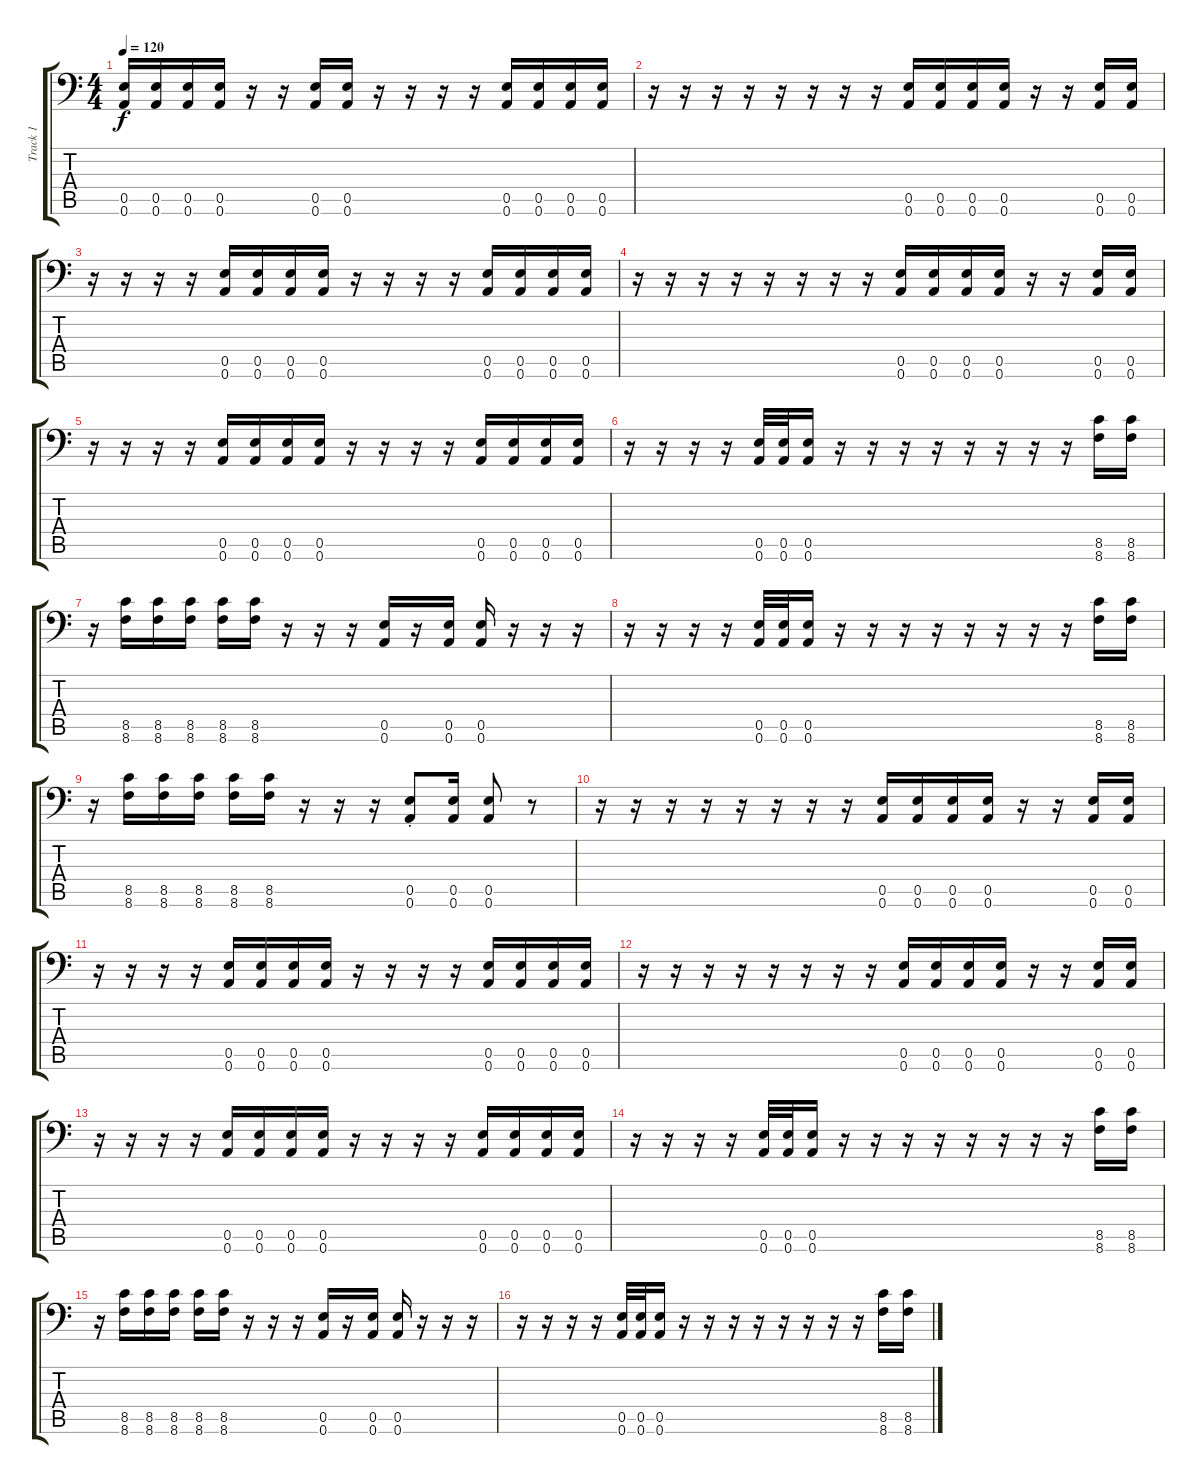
\track ("Track 1" "Track 1") {instrument distortionguitar}
\staff {score tabs}
\tuning (B3 Gb3 D3 A2 E2 A1) {hide}
\ts (4 4)
\tempo 120
\clef f4
\ks c
(0.5 0.6).16{dy f} (0.5 0.6).16 (0.5 0.6).16 (0.5 0.6).16 r.16 r.16 (0.5 0.6).16 (0.5 0.6).16 r.16 r.16 r.16 r.16 (0.5 0.6).16 (0.5 0.6).16 (0.5 0.6).16 (0.5 0.6).16 |
r.16 r.16 r.16 r.16 r.16 r.16 r.16 r.16 (0.5 0.6).16 (0.5 0.6).16 (0.5 0.6).16 (0.5 0.6).16 r.16 r.16 (0.5 0.6).16 (0.5 0.6).16 |
r.16 r.16 r.16 r.16 (0.5 0.6).16 (0.5 0.6).16 (0.5 0.6).16 (0.5 0.6).16 r.16 r.16 r.16 r.16 (0.5 0.6).16 (0.5 0.6).16 (0.5 0.6).16 (0.5 0.6).16 |
r.16 r.16 r.16 r.16 r.16 r.16 r.16 r.16 (0.5 0.6).16 (0.5 0.6).16 (0.5 0.6).16 (0.5 0.6).16 r.16 r.16 (0.5 0.6).16 (0.5 0.6).16 |
r.16 r.16 r.16 r.16 (0.5 0.6).16 (0.5 0.6).16 (0.5 0.6).16 (0.5 0.6).16 r.16 r.16 r.16 r.16 (0.5 0.6).16 (0.5 0.6).16 (0.5 0.6).16 (0.5 0.6).16 |
r.16 r.16 r.16 r.16 (0.5 0.6).32 (0.5 0.6).32 (0.5 0.6).16 r.16 r.16 r.16 r.16 r.16 r.16 r.16 r.16 (8.5 8.6).16 (8.5 8.6).16 |
r.16 (8.5 8.6).16 (8.5 8.6).16 (8.5 8.6).16 (8.5 8.6).16 (8.5 8.6).16 r.16 r.16 r.16 (0.5 0.6).16 r.16 (0.5 0.6).16 (0.5 0.6).16 r.16 r.16 r.16 |
r.16 r.16 r.16 r.16 (0.5 0.6).32 (0.5 0.6).32 (0.5 0.6).16 r.16 r.16 r.16 r.16 r.16 r.16 r.16 r.16 (8.5 8.6).16 (8.5 8.6).16 |
r.16 (8.5 8.6).16 (8.5 8.6).16 (8.5 8.6).16 (8.5 8.6).16 (8.5 8.6).16 r.16 r.16 r.16 (0.5{st} 0.6{st}).8 (0.5 0.6).16 (0.5 0.6).8 r.8 |
r.16 r.16 r.16 r.16 r.16 r.16 r.16 r.16 (0.5 0.6).16 (0.5 0.6).16 (0.5 0.6).16 (0.5 0.6).16 r.16 r.16 (0.5 0.6).16 (0.5 0.6).16 |
r.16 r.16 r.16 r.16 (0.5 0.6).16 (0.5 0.6).16 (0.5 0.6).16 (0.5 0.6).16 r.16 r.16 r.16 r.16 (0.5 0.6).16 (0.5 0.6).16 (0.5 0.6).16 (0.5 0.6).16 |
r.16 r.16 r.16 r.16 r.16 r.16 r.16 r.16 (0.5 0.6).16 (0.5 0.6).16 (0.5 0.6).16 (0.5 0.6).16 r.16 r.16 (0.5 0.6).16 (0.5 0.6).16 |
r.16 r.16 r.16 r.16 (0.5 0.6).16 (0.5 0.6).16 (0.5 0.6).16 (0.5 0.6).16 r.16 r.16 r.16 r.16 (0.5 0.6).16 (0.5 0.6).16 (0.5 0.6).16 (0.5 0.6).16 |
r.16 r.16 r.16 r.16 (0.5 0.6).32 (0.5 0.6).32 (0.5 0.6).16 r.16 r.16 r.16 r.16 r.16 r.16 r.16 r.16 (8.5 8.6).16 (8.5 8.6).16 |
r.16 (8.5 8.6).16 (8.5 8.6).16 (8.5 8.6).16 (8.5 8.6).16 (8.5 8.6).16 r.16 r.16 r.16 (0.5 0.6).16 r.16 (0.5 0.6).16 (0.5 0.6).16 r.16 r.16 r.16 |
r.16 r.16 r.16 r.16 (0.5 0.6).32 (0.5 0.6).32 (0.5 0.6).16 r.16 r.16 r.16 r.16 r.16 r.16 r.16 r.16 (8.5 8.6).16 (8.5 8.6).16
